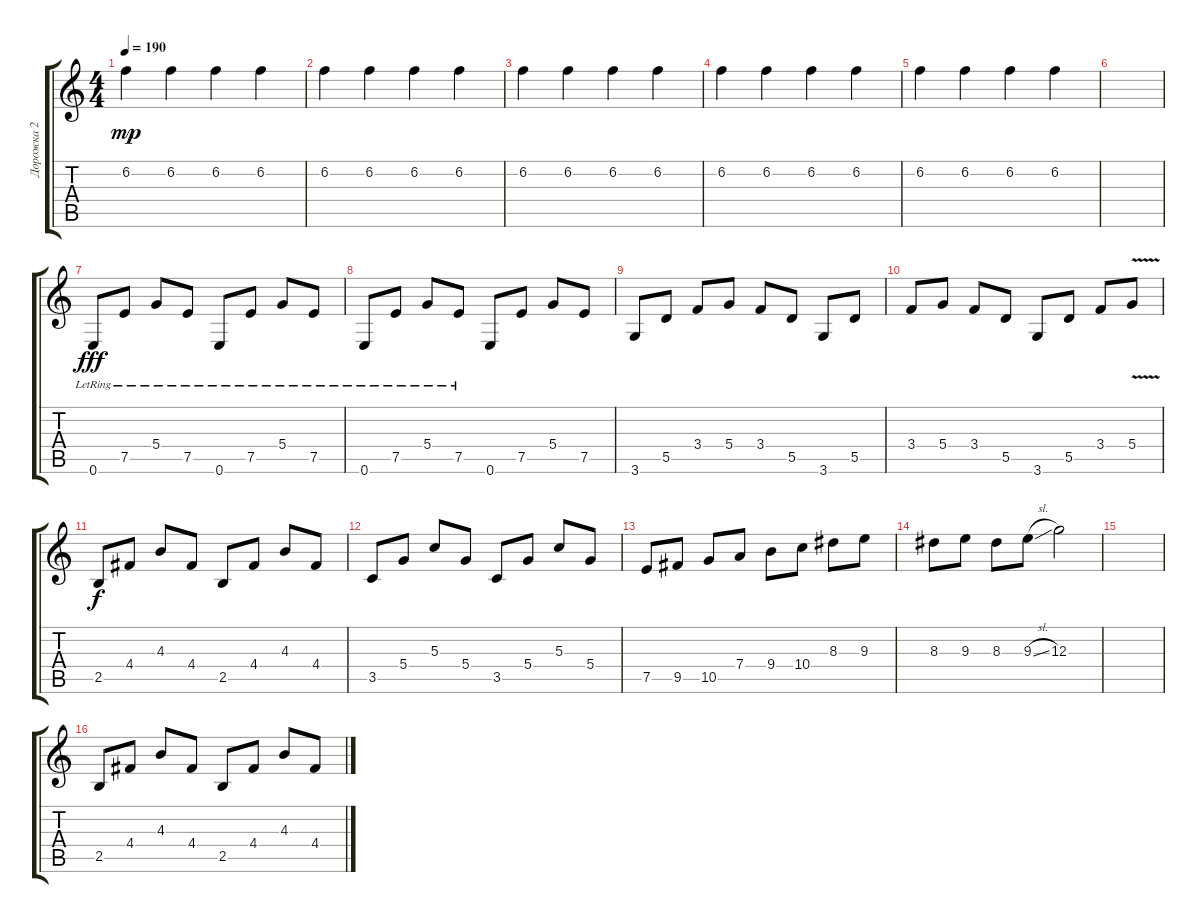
\track ("Дорожка 2" "Дорожка 2") {instrument distortionguitar}
\staff {score tabs}
\tuning (E4 B3 G3 D3 A2 E2) {hide}
\ts (4 4)
\tempo 190
\clef g2
\ks c
6.2.4{dy mp} 6.2.4 6.2.4 6.2.4 |
6.2.4 6.2.4 6.2.4 6.2.4 |
6.2.4 6.2.4 6.2.4 6.2.4 |
6.2.4 6.2.4 6.2.4 6.2.4 |
6.2.4 6.2.4 6.2.4 6.2.4 |
|
0.6{lr}.8{dy fff instrument acousticguitarsteel} 7.5{lr}.8 5.4{lr}.8 7.5{lr}.8 0.6{lr}.8 7.5{lr}.8 5.4{lr}.8 7.5{lr}.8 |
0.6{lr}.8{instrument acousticguitarsteel} 7.5{lr}.8 5.4{lr}.8 7.5{lr}.8 0.6.8 7.5.8 5.4.8 7.5.8 |
3.6.8 5.5.8 3.4.8 5.4.8 3.4.8 5.5.8 3.6.8 5.5.8 |
3.4.8 5.4.8 3.4.8 5.5.8 3.6.8 5.5.8 3.4.8 5.4{v}.8 |
2.5.8{dy f} 4.4.8 4.3.8 4.4.8 2.5.8 4.4.8 4.3.8 4.4.8 |
3.5.8 5.4.8 5.3.8 5.4.8 3.5.8 5.4.8 5.3.8 5.4.8 |
7.5.8 9.5.8 10.5.8 7.4.8 9.4.8 10.4.8 8.3.8 9.3.8 |
8.3.8 9.3.8 8.3.8 9.3{sl}.8 12.3.2 |
|
2.5.8 4.4.8 4.3.8 4.4.8 2.5.8 4.4.8 4.3.8 4.4.8
